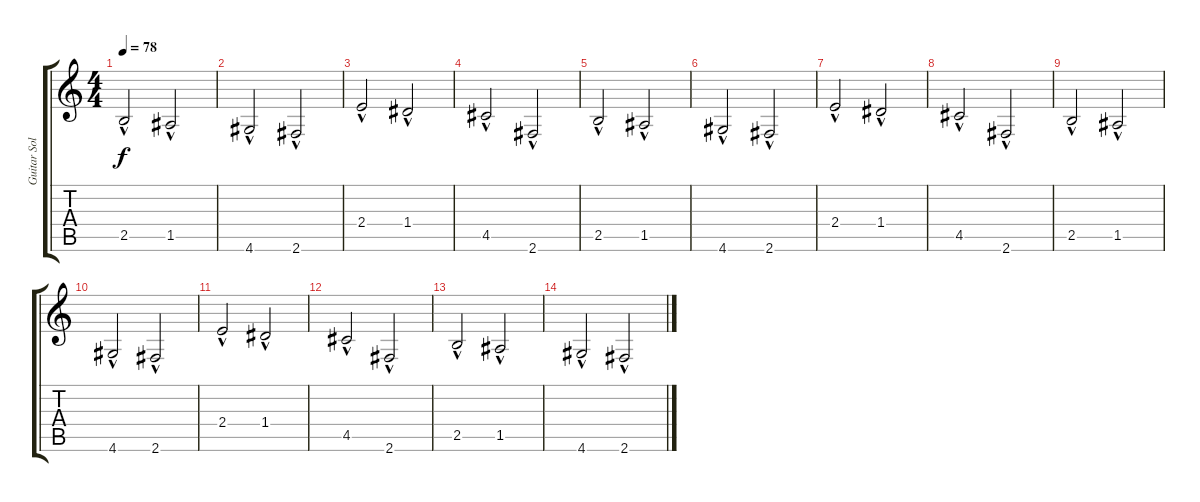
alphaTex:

\track ("Guitar Solo 2" "Guitar Sol") {instrument distortionguitar}
\staff {score tabs}
\tuning (E4 B3 G3 D3 A2 E2) {hide}
\ts (4 4)
\tempo 78
\clef g2
\ks c
2.5{hac}.2{dy f} 1.5{hac}.2 |
4.6{hac}.2 2.6{hac}.2 |
2.4{hac}.2 1.4{hac}.2 |
4.5{hac}.2 2.6{hac}.2 |
2.5{hac}.2 1.5{hac}.2 |
4.6{hac}.2 2.6{hac}.2 |
2.4{hac}.2 1.4{hac}.2 |
4.5{hac}.2 2.6{hac}.2 |
2.5{hac}.2 1.5{hac}.2 |
4.6{hac}.2 2.6{hac}.2 |
2.4{hac}.2 1.4{hac}.2 |
4.5{hac}.2 2.6{hac}.2 |
2.5{hac}.2 1.5{hac}.2 |
4.6{hac}.2 2.6{hac}.2
